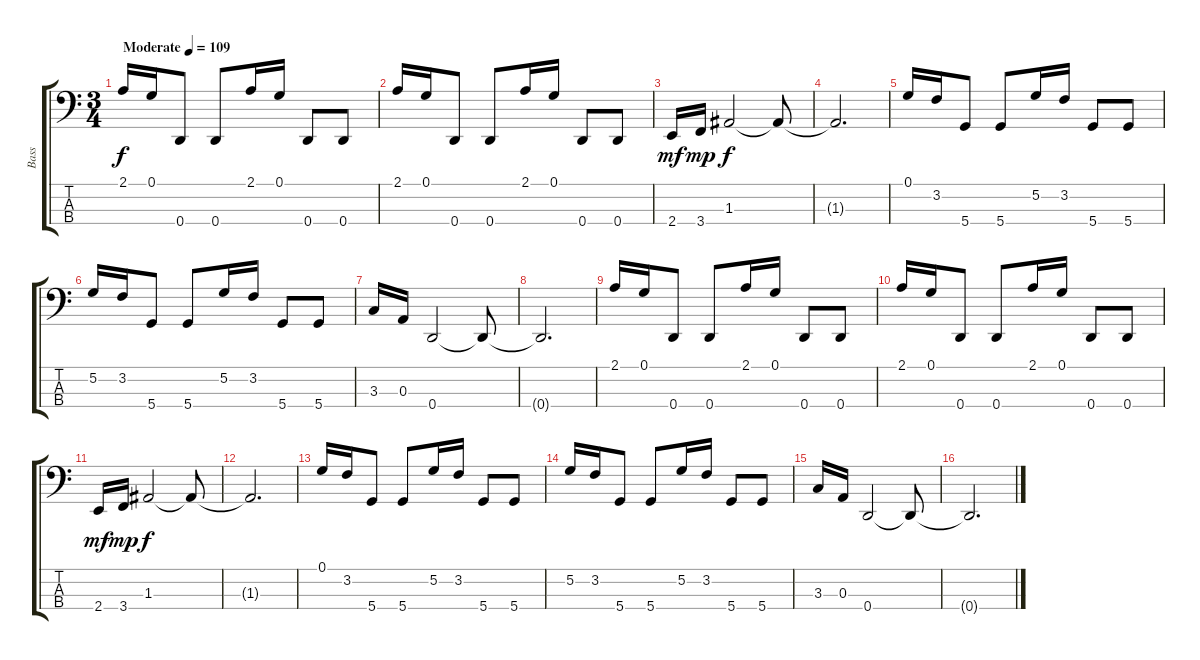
\track ("Bass" "Bass") {instrument electricbassfinger}
\staff {score tabs}
\tuning (G2 D2 A1 D1) {hide}
\ts (3 4)
\tempo (109 "Moderate")
\clef f4
\ks c
2.1.16{dy f instrument electricbassfinger} 0.1.16 0.4.8 0.4.8 2.1.16 0.1.16 0.4.8 0.4.8 |
2.1.16 0.1.16 0.4.8 0.4.8 2.1.16 0.1.16 0.4.8 0.4.8 |
2.4.16{dy mf} 3.4.16{dy mp} 1.3.2{dy f} 1.3{t}.8 |
1.3{t}.2{d} |
0.1.16 3.2.16 5.4.8 5.4.8 5.2.16 3.2.16 5.4.8 5.4.8 |
5.2.16 3.2.16 5.4.8 5.4.8 5.2.16 3.2.16 5.4.8 5.4.8 |
3.3.16 0.3.16 0.4.2 0.4{t}.8 |
0.4{t}.2{d} |
2.1.16 0.1.16 0.4.8 0.4.8 2.1.16 0.1.16 0.4.8 0.4.8 |
2.1.16 0.1.16 0.4.8 0.4.8 2.1.16 0.1.16 0.4.8 0.4.8 |
2.4.16{dy mf} 3.4.16{dy mp} 1.3.2{dy f} 1.3{t}.8 |
1.3{t}.2{d} |
0.1.16 3.2.16 5.4.8 5.4.8 5.2.16 3.2.16 5.4.8 5.4.8 |
5.2.16 3.2.16 5.4.8 5.4.8 5.2.16 3.2.16 5.4.8 5.4.8 |
3.3.16 0.3.16 0.4.2 0.4{t}.8 |
0.4{t}.2{d}
